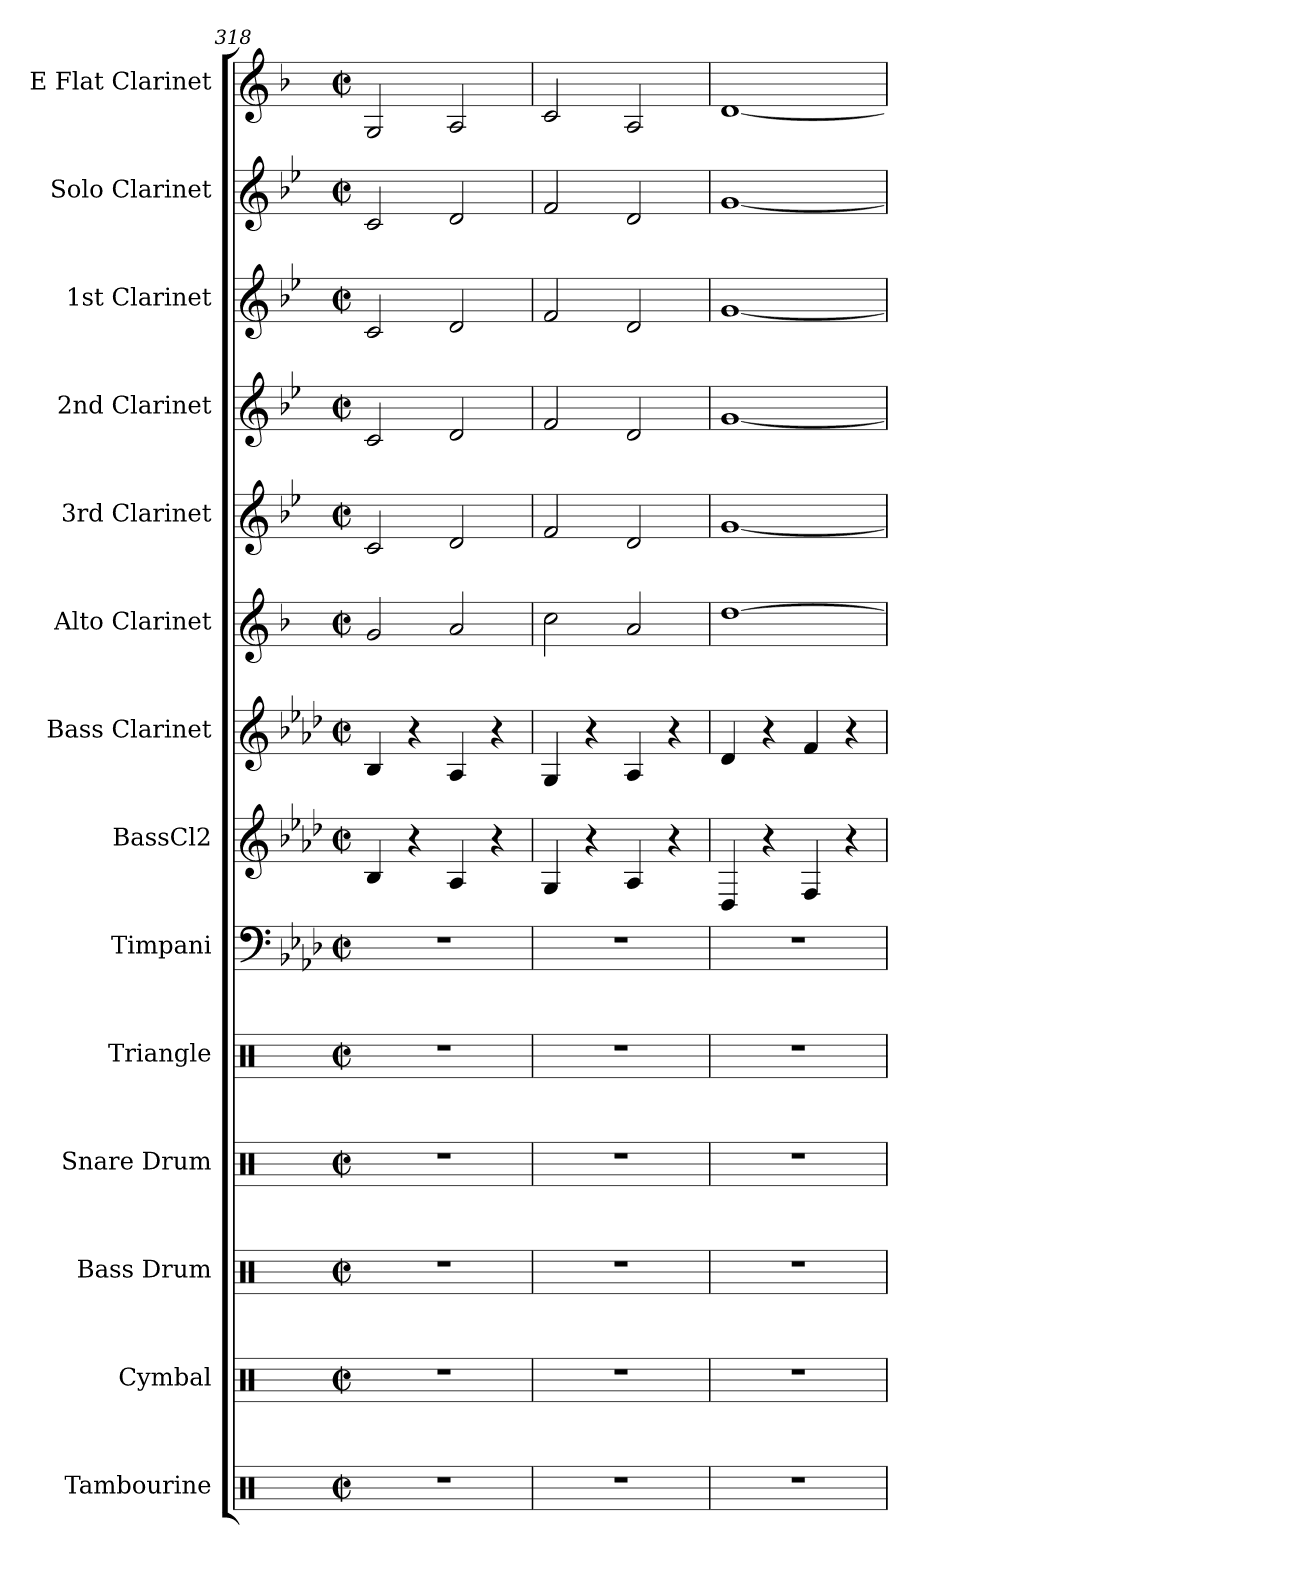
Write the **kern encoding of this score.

**kern	**kern	**kern	**kern	**kern	**kern	**kern	**kern	**kern	**kern	**kern	**kern	**kern	**kern
*part14	*part13	*part12	*part11	*part10	*part9	*part8	*part7	*part6	*part5	*part4	*part3	*part2	*part1
*staff14	*staff13	*staff12	*staff11	*staff10	*staff9	*staff8	*staff7	*staff6	*staff5	*staff4	*staff3	*staff2	*staff1
*I"Tambourine	*I"Cymbal	*I"Bass Drum	*I"Snare Drum	*I"Triangle	*I"Timpani	*I"BassCl2	*I"Bass Clarinet	*I"Alto Clarinet	*I"3rd Clarinet	*I"2nd Clarinet	*I"1st Clarinet	*I"Solo Clarinet	*I"E Flat Clarinet
*I'Tamb.	*I'Cym.	*I'B. Dr.	*I'Sn. Dr.	*I'Trgl.	*I'Timp.	*I'B. Cl2	*I'B. Cl.	*I'A. Cl.	*I'3rdCl.	*I'2nd Cl.	*I'1stCl.	*I'SoloCl.	*
*clefX	*clefX	*clefX	*clefX	*clefX	*clefF4	*clefG2	*clefG2	*clefG2	*clefG2	*clefG2	*clefG2	*clefG2	*clefG2
*	*	*	*	*	*	*ITrd8c14	*ITrd8c14	*ITrd5c9	*ITrd1c2	*ITrd1c2	*ITrd1c2	*ITrd1c2	*ITrd-2c-3
*k[]	*k[]	*k[]	*k[]	*k[]	*k[b-e-a-d-]	*k[b-e-a-d-]	*k[b-e-a-d-]	*k[b-e-a-d-]	*k[b-e-a-d-]	*k[b-e-a-d-]	*k[b-e-a-d-]	*k[b-e-a-d-]	*k[b-e-a-d-]
*M4/4	*M4/4	*M4/4	*M4/4	*M4/4	*M4/4	*M4/4	*M4/4	*M4/4	*M4/4	*M4/4	*M4/4	*M4/4	*M4/4
*met(c|)	*met(c|)	*met(c|)	*met(c|)	*met(c|)	*met(c|)	*met(c|)	*met(c|)	*met(c|)	*met(c|)	*met(c|)	*met(c|)	*met(c|)	*met(c|)
=318	=318	=318	=318	=318	=318	=318	=318	=318	=318	=318	=318	=318	=318
1r	1r	1r	1r	1r	1r	4BB-/	4BB-/	2B-/	2B-/	2B-/	2B-/	2B-/	2B-/
.	.	.	.	.	.	4r	4r	.	.	.	.	.	.
.	.	.	.	.	.	4AA-/	4AA-/	2c/	2c/	2c/	2c/	2c/	2c/
.	.	.	.	.	.	4r	4r	.	.	.	.	.	.
!!LO:LB:g=z
=319	=319	=319	=319	=319	=319	=319	=319	=319	=319	=319	=319	=319	=319
1r	1r	1r	1r	1r	1r	4GG/	4GG/	2e-\	2e-/	2e-/	2e-/	2e-/	2e-/
.	.	.	.	.	.	4r	4r	.	.	.	.	.	.
.	.	.	.	.	.	4AA-/	4AA-/	2c/	2c/	2c/	2c/	2c/	2c/
.	.	.	.	.	.	4r	4r	.	.	.	.	.	.
=320	=320	=320	=320	=320	=320	=320	=320	=320	=320	=320	=320	=320	=320
1r	1r	1r	1r	1r	1r	4DD-/	4D-/	[1f	[1f	[1f	[1f	[1f	[1f
.	.	.	.	.	.	4r	4r	.	.	.	.	.	.
.	.	.	.	.	.	4FF/	4F/	.	.	.	.	.	.
.	.	.	.	.	.	4r	4r	.	.	.	.	.	.
=	=	=	=	=	=	=	=	=	=	=	=	=	=
*-	*-	*-	*-	*-	*-	*-	*-	*-	*-	*-	*-	*-	*-
